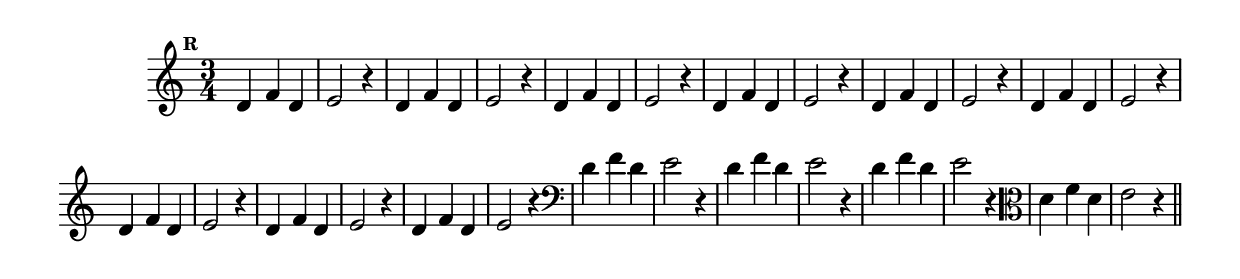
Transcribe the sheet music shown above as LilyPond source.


\version "2.14.2"

%\header { texidoc="Perguntas e Respostas"}

\relative c' {

  \override Staff.TimeSignature #'style = #'()
  \time 3/4 
  \override Score.BarNumber #'transparent = ##t
                                %\override Score.RehearsalMark #'font-family = #'roman
  \override Score.RehearsalMark #'font-size = #-2
  \override Score.BarNumber #'transparent = ##t
  \set Score.markFormatter = #format-mark-numbers

  \mark 17 

                                % CLARINETE

  \tag #'cl {
    d4 f d | e2 r4 
  }

                                % FLAUTA

  \tag #'fl {
    d4 f d | e2 r4 
  }

                                % OBOÉ

  \tag #'ob {
    d4 f d | e2 r4 
  }

                                % SAX ALTO

  \tag #'saxa {
    d4 f d | e2 r4 
  }

                                % SAX TENOR

  \tag #'saxt {
    d4 f d | e2 r4 
  }

                                % SAX GENES

  \tag #'saxg {
    d4 f d | e2 r4 
  }

                                % TROMPETE

  \tag #'tpt {
    d4 f d | e2 r4 
  }

                                % TROMPA

  \tag #'tpa {
    d4 f d | e2 r4 
  }

                                % TROMPA OP

  \tag #'tpaop {
    d4 f d | e2 r4 
  }

                                % TROMBONE

  \tag #'tbn {
    \clef bass
    d4 f d | e2 r4 
  }

                                % TUBA MIB

  \tag #'tbamib {
    \clef bass
    d4 f d | e2 r4 
  }

                                % TUBA SIB

  \tag #'tbasib {
    \clef bass
    d4 f d | e2 r4 
  }

                                % VIOLA

  \tag #'vla {
    \clef alto
    d4 f d | e2 r4 
  }

                                % FINAL

  \bar "||"

}
